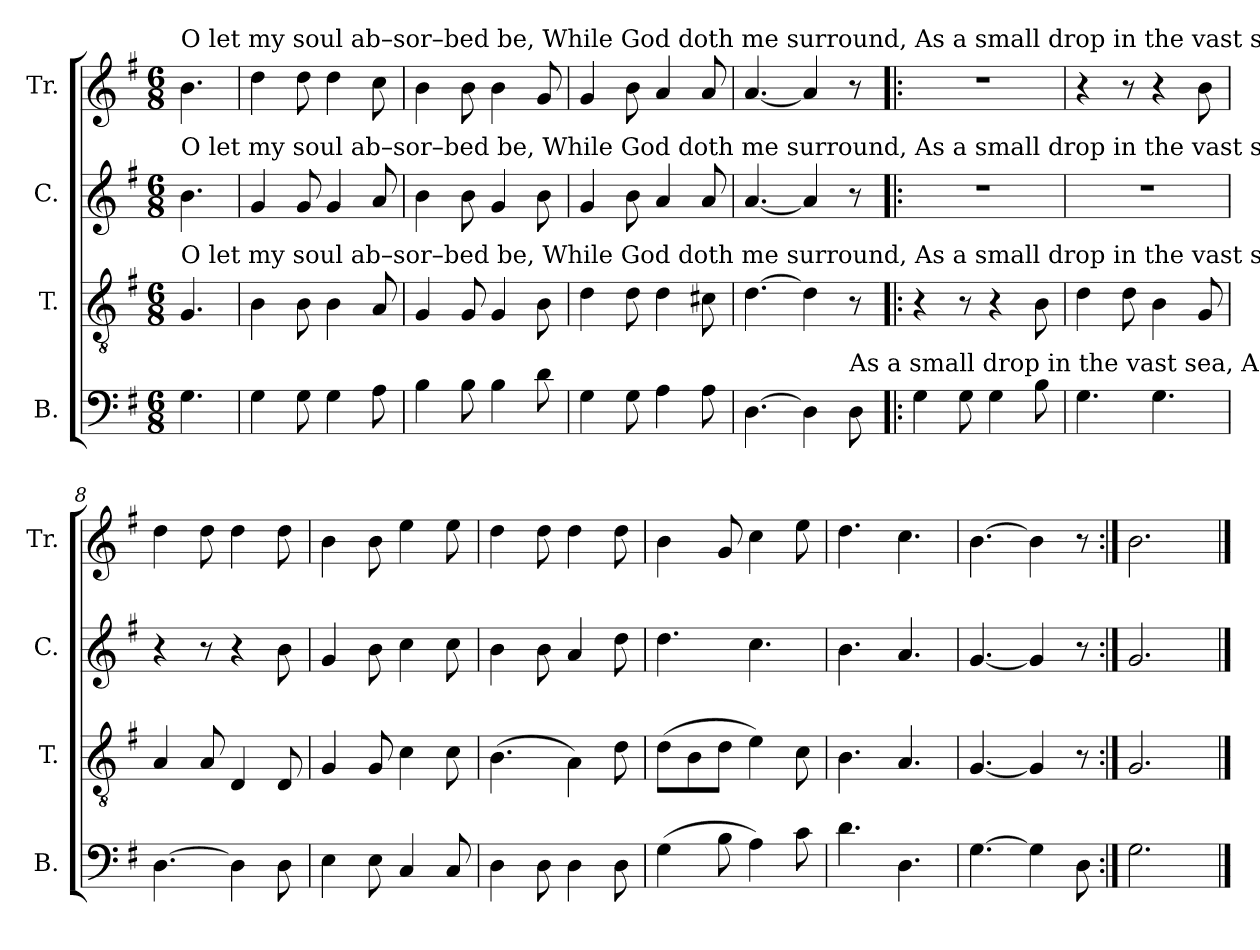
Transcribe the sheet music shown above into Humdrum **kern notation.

**kern	**kern	**kern	**kern
*part4	*part3	*part2	*part1
*staff4	*staff3	*staff2	*staff1
*I"B.	*I"T.	*I"C.	*I"Tr.
*I'B.	*I'T.	*I'C.	*I'Tr.
*clefF4	*clefGv2	*clefG2	*clefG2
*k[f#]	*k[f#]	*k[f#]	*k[f#]
*M6/8	*M6/8	*M6/8	*M6/8
*MM110	*MM110	*MM110	*MM110
=1	=1	=1	=1
!	!	!	!LO:TX:a:t=O let my soul  ab–sor–bed  be, While God doth me surround,                                   As a small drop in the vast sea  Is lost and can't be found, Is lost and can't be found.
!	!	!LO:TX:a:t=O let my soul  ab–sor–bed  be, While God doth me surround,                                                             As a small drop in the vast sea  Is  lost    and      can't  be  found.	!
!	!LO:TX:a:t=O let my soul  ab–sor–bed  be, While God doth me surround,                 As a small drop in the vast sea Is lost and can't be found,  Is  lost           and  can't  be  found.	!	!
4.G!\	4.G!/	4.b!\	4.b!\
=2	=2	=2	=2
4G!\	4B!\	4g!/	4dd!\
8G!\	8B!\	8g!/	8dd!\
4G!\	4B!\	4g!/	4dd!\
8A!\	8A!/	8a!/	8cc!\
=3	=3	=3	=3
4B!\	4G!/	4b!\	4b!\
8B!\	8G!/	8b!\	8b!\
4B!\	4G!/	4g!/	4b!\
8d!\	8B!\	8b!\	8g!/
=4	=4	=4	=4
4G!\	4d!\	4g!/	4g!/
8G!\	8d!\	8b!\	8b!\
4A!\	4d!\	4a!/	4a!/
8A!\	8c#X!\	8a!/	8a!/
=5	=5	=5	=5
[4.D!\	[4.d!\	[4.a!/	[4.a!/
4D!\]	4d!\]	4a!/]	4a!/]
!LO:TX:a:t=As a small drop in the    vast      sea,        As a small drop in the vast sea Is  lost            and can't be found.  As	!	!	!
8D!\	8r	8r	8r
=6!|:	=6!|:	=6!|:	=6!|:
4G!\	4r	2.r	2.r
8G!\	8r	.	.
4G!\	4r	.	.
8B!\	8B!\	.	.
=7	=7	=7	=7
4.G!\	4d!\	2.r	4r
.	8d!\	.	8r
4.G!\	4B!\	.	4r
.	8G!/	.	8b!\
=8	=8	=8	=8
[4.D!\	4A!/	4r	4dd!\
.	8A!/	8r	8dd!\
4D!\]	4D!/	4r	4dd!\
8D!\	8D!/	8b!\	8dd!\
=9	=9	=9	=9
4E!\	4G!/	4g!/	4b!\
8E!\	8G!/	8b!\	8b!\
4C!/	4c!\	4cc!\	4ee!\
8C!/	8c!\	8cc!\	8ee!\
=10	=10	=10	=10
4D!\	(4.B!\	4b!\	4dd!\
8D!\	.	8b!\	8dd!\
4D!\	4A!\)	4a!/	4dd!\
8D!\	8d!\	8dd!\	8dd!\
=11	=11	=11	=11
(4G!\	(8d!\L	4.dd!\	4b!\
.	8B!\	.	.
8B!\	8d!\J	.	8g!/
4A!\)	4e!\)	4.cc!\	4cc!\
8c!\	8c!\	.	8ee!\
=12	=12	=12	=12
4.d!\	4.B!\	4.b!\	4.dd!\
4.D!\	4.A!/	4.a!/	4.cc!\
=13	=13	=13	=13
[4.G!\	[4.G!/	[4.g!/	[4.b!\
4G!\]	4G!/]	4g!/]	4b!\]
8D!\	8r	8r	8r
=14:|!	=14:|!	=14:|!	=14:|!
2.G!\	2.G!/	2.g!/	2.b!\
==	==	==	==
*-	*-	*-	*-
